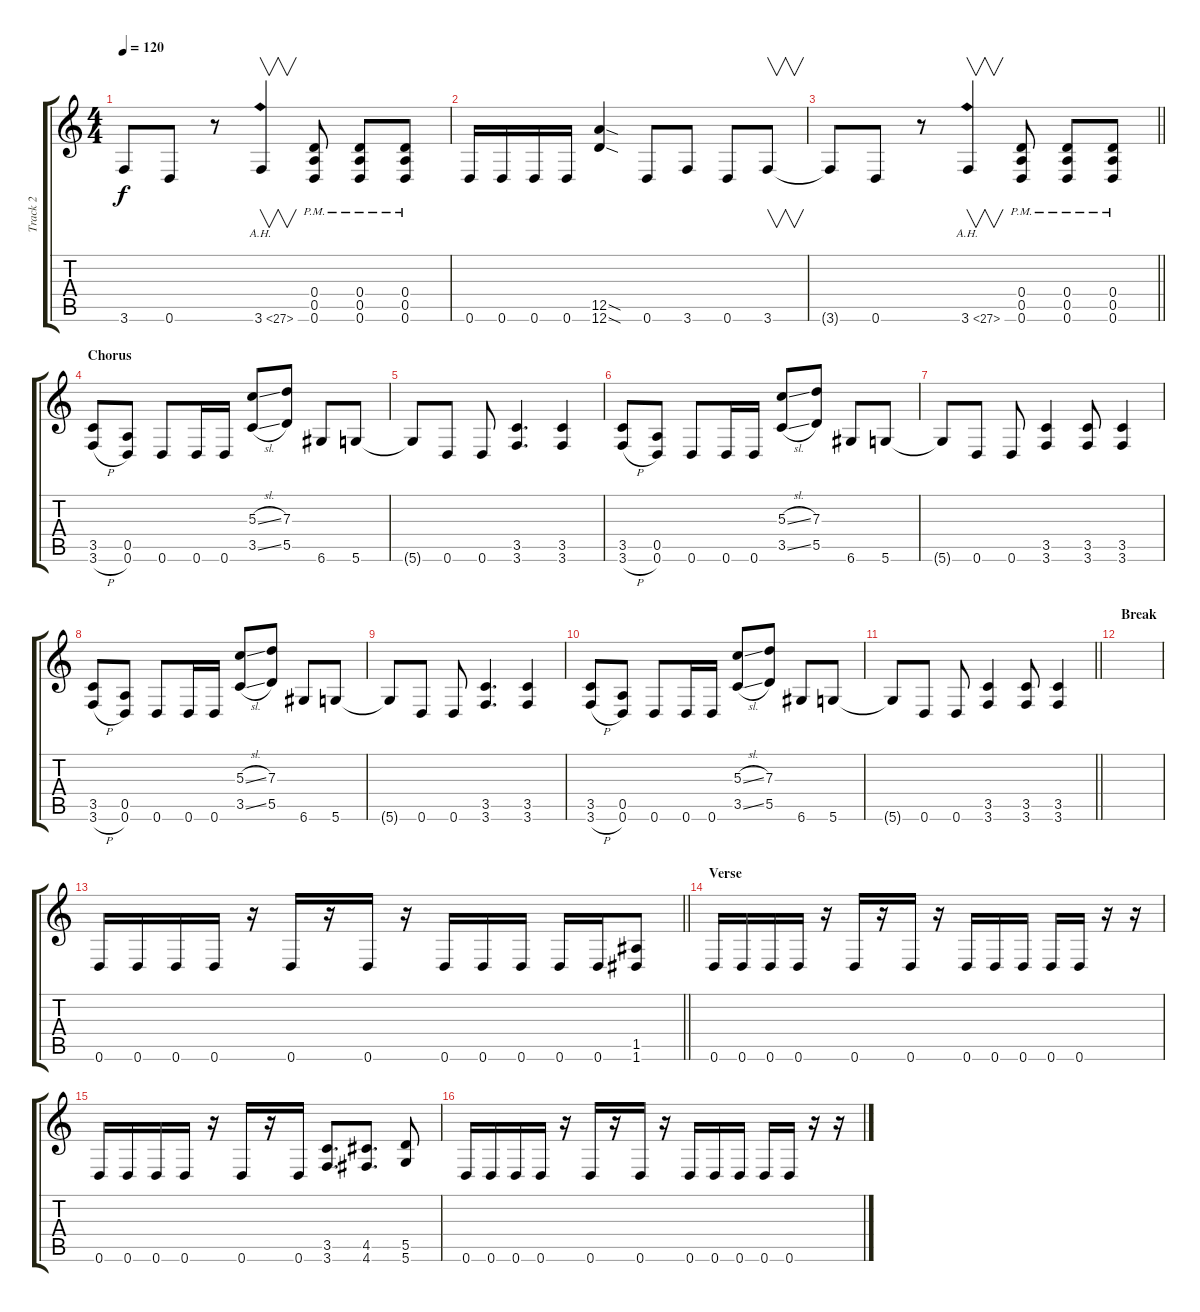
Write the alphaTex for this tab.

\track ("Track 2" "Track 2") {instrument distortionguitar}
\staff {score tabs}
\tuning (E4 B3 G3 D3 A2 D2) {hide}
\ts (4 4)
\tempo 120
\clef g2
\ks c
3.6{t}.8{dy f} 0.6.8 r.8 3.6{ah 24}.4{v} (0.4{pm} 0.5{pm} 0.6{pm}).8 (0.4{pm} 0.5{pm} 0.6{pm}).8 (0.4{pm} 0.5{pm} 0.6{pm}).8 |
0.6.16 0.6.16 0.6.16 0.6.16 (12.5{sod} 12.6{sod}).4 0.6.8 3.6.8 0.6.8 3.6.8{v} |
\barLineRight lightlight
3.6{t}.8 0.6.8 r.8 3.6{ah 24}.4{v} (0.4{pm} 0.5{pm} 0.6{pm}).8 (0.4{pm} 0.5{pm} 0.6{pm}).8 (0.4{pm} 0.5{pm} 0.6{pm}).8 |
\section ("" "Chorus")
(3.5 3.6{h}).8 (0.5 0.6).8 0.6.8 0.6.16 0.6.16 (5.3{sl} 3.5{sl}).8 (7.3 5.5).8 6.6.8 5.6.8 |
5.6{t}.8 0.6.8 0.6.8 (3.5 3.6).4{d} (3.5 3.6).4 |
(3.5 3.6{h}).8 (0.5 0.6).8 0.6.8 0.6.16 0.6.16 (5.3{sl} 3.5{sl}).8 (7.3 5.5).8 6.6.8 5.6.8 |
5.6{t}.8 0.6.8 0.6.8 (3.5 3.6).4 (3.5 3.6).8 (3.5 3.6).4 |
(3.5 3.6{h}).8 (0.5 0.6).8 0.6.8 0.6.16 0.6.16 (5.3{sl} 3.5{sl}).8 (7.3 5.5).8 6.6.8 5.6.8 |
5.6{t}.8 0.6.8 0.6.8 (3.5 3.6).4{d} (3.5 3.6).4 |
(3.5 3.6{h}).8 (0.5 0.6).8 0.6.8 0.6.16 0.6.16 (5.3{sl} 3.5{sl}).8 (7.3 5.5).8 6.6.8 5.6.8 |
\barLineRight lightlight
5.6{t}.8 0.6.8 0.6.8 (3.5 3.6).4 (3.5 3.6).8 (3.5 3.6).4 |
\section ("" "Break")
|
\barLineRight lightlight
0.6.16 0.6.16 0.6.16 0.6.16 r.16 0.6.16 r.16 0.6.16 r.16 0.6.16 0.6.16 0.6.16 0.6.16 0.6.16 (1.5 1.6).8 |
\section ("" "Verse")
0.6.16 0.6.16 0.6.16 0.6.16 r.16 0.6.16 r.16 0.6.16 r.16 0.6.16 0.6.16 0.6.16 0.6.16 0.6.16 r.16 r.16 |
0.6.16 0.6.16 0.6.16 0.6.16 r.16 0.6.16 r.16 0.6.16 (3.5 3.6).8{d} (4.5 4.6).8{d} (5.5 5.6).8 |
0.6.16 0.6.16 0.6.16 0.6.16 r.16 0.6.16 r.16 0.6.16 r.16 0.6.16 0.6.16 0.6.16 0.6.16 0.6.16 r.16 r.16
